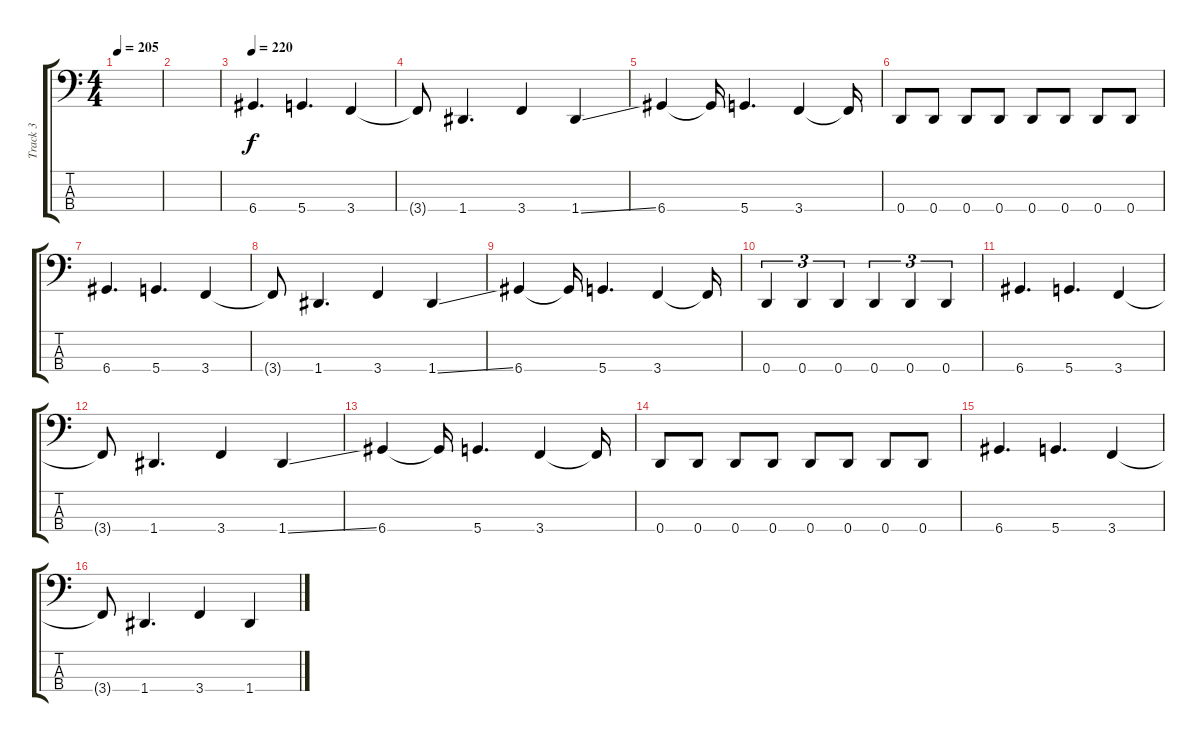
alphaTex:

\track ("Track 3" "Track 3") {instrument electricbasspick}
\staff {score tabs}
\tuning (G2 D2 A1 D1) {hide}
\ts (4 4)
\tempo 205
\clef f4
\ks c
|
|
\tempo 220
6.4.4{d} 5.4.4{d} 3.4.4 |
3.4{t}.8 1.4.4{d} 3.4.4 1.4{ss}.4 |
6.4.4 6.4{t}.16 5.4.4{d} 3.4.4 3.4{t}.16 |
0.4.8 0.4.8 0.4.8 0.4.8 0.4.8 0.4.8 0.4.8 0.4.8 |
6.4.4{d} 5.4.4{d} 3.4.4 |
3.4{t}.8 1.4.4{d} 3.4.4 1.4{ss}.4 |
6.4.4 6.4{t}.16 5.4.4{d} 3.4.4 3.4{t}.16 |
0.4.4{tu (3 2)} 0.4.4{tu (3 2)} 0.4.4{tu (3 2)} 0.4.4{tu (3 2)} 0.4.4{tu (3 2)} 0.4.4{tu (3 2)} |
6.4.4{d} 5.4.4{d} 3.4.4 |
3.4{t}.8 1.4.4{d} 3.4.4 1.4{ss}.4 |
6.4.4 6.4{t}.16 5.4.4{d} 3.4.4 3.4{t}.16 |
0.4.8 0.4.8 0.4.8 0.4.8 0.4.8 0.4.8 0.4.8 0.4.8 |
6.4.4{d} 5.4.4{d} 3.4.4 |
3.4{t}.8 1.4.4{d} 3.4.4 1.4{ss}.4
